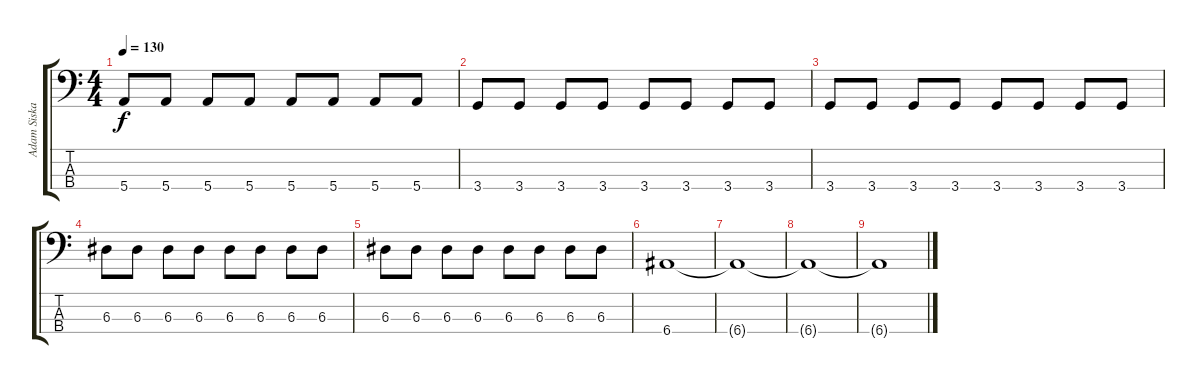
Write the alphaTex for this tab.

\track ("Adam Siska (Bass)" "Adam Siska") {instrument electricbassfinger}
\staff {score tabs}
\tuning (G2 D2 A1 E1) {hide}
\ts (4 4)
\tempo 130
\clef f4
\ks c
5.4.8{dy f} 5.4.8 5.4.8 5.4.8 5.4.8 5.4.8 5.4.8 5.4.8 |
3.4.8 3.4.8 3.4.8 3.4.8 3.4.8 3.4.8 3.4.8 3.4.8 |
3.4.8 3.4.8 3.4.8 3.4.8 3.4.8 3.4.8 3.4.8 3.4.8 |
6.3.8 6.3.8 6.3.8 6.3.8 6.3.8 6.3.8 6.3.8 6.3.8 |
6.3.8 6.3.8 6.3.8 6.3.8 6.3.8 6.3.8 6.3.8 6.3.8 |
6.4.1 |
6.4{t}.1 |
6.4{t}.1 |
6.4{t}.1
